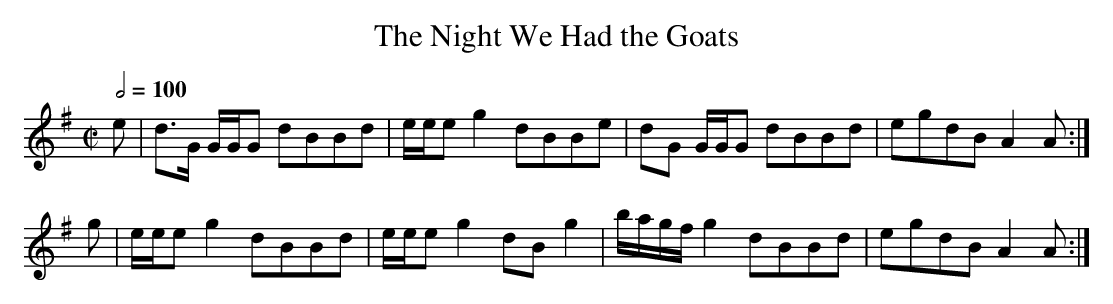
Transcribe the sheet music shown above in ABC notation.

X:1
T:The Night We Had the Goats
M:C|
L:1/8
Q:1/2=100
K:G
e|d>G   G/G/G dBBd|e/e/e g2 dBBe|dG       G/G/G dBBd|egdB A2A:|
g|e/e/e g2    dBBd|e/e/e g2 dBg2|b/a/g/f/ g2    dBBd|egdB A2A:|

Often these nearly-gapped tunes are the result of a historical process of
gap-filling.  Either going back to an older version of the tune, or else
imagining a retrograde evolution to a gapped scale even if there never was
one, may make it playable on a diatonic instrument that otherwise couldn't
do it.  In practice, Scottish players do this instinctively all the time.
